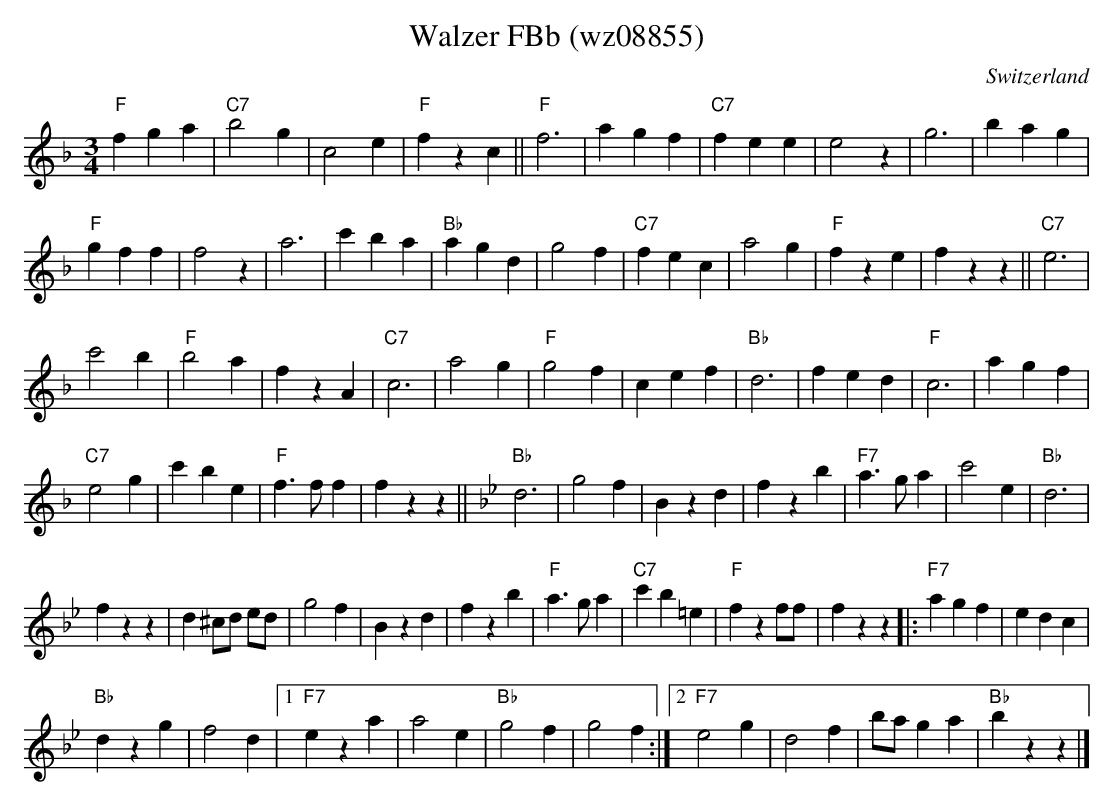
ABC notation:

X:1
T: Walzer FBb (wz08855)
O:Switzerland
M:3/4
L:1/4
K:F major
"F"fga | "C7"b2g | c2e | "F"fzc || "F"f3 | agf | "C7"fee | e2z | g3 | bag |
"F"gff | f2z | a3 | c'ba | "Bb"agd | g2f | "C7"fec | a2g | "F"fze | fzz || "C7"e3 |
c'2b | "F"b2a | fzA | "C7"c3 | a2g | "F"g2f | cef | "Bb"d3 | fed | "F"c3 | agf |
"C7"e2g | c'be | "F"f>ff | fzz || [K:Bb] "Bb"d3 | g2f | Bzd | fzb | "F7"a>ga | c'2e | "Bb"d3 |
fzz | d ^c/d/ e/d/ | g2f | Bzd | fzb | "F"a>ga | "C7"c'b=e | "F"fzf/f/ | fzz |: "F7"agf | edc |
"Bb"dzg | f2d |1 "F7"eza | a2e | "Bb"g2f | g2f :|2 "F7"e2g | d2f | b/a/ ga | "Bb"bzz |]
